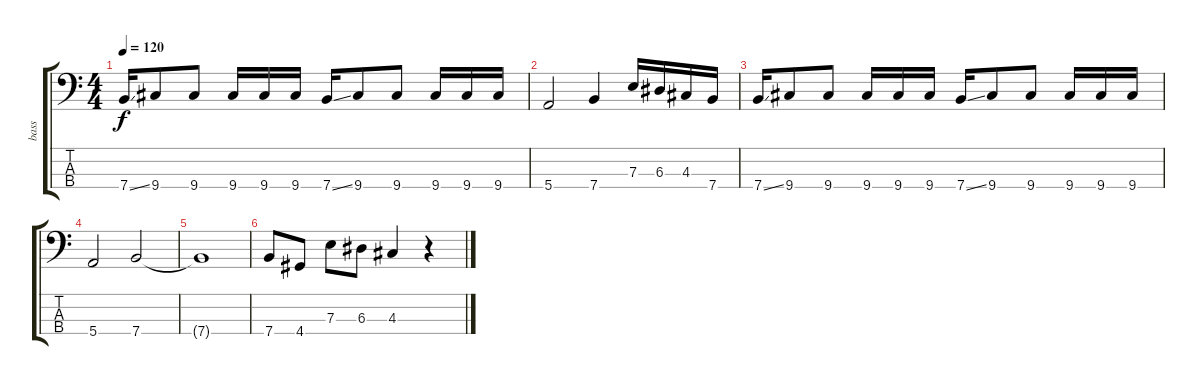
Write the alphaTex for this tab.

\track ("bass" "bass") {instrument electricbassfinger}
\staff {score tabs}
\tuning (G2 D2 A1 E1) {hide}
\ts (4 4)
\tempo 120
\clef f4
\ks c
7.4{ss}.16{dy f} 9.4.8 9.4.8 9.4.16 9.4.16 9.4.16 7.4{ss}.16 9.4.8 9.4.8 9.4.16 9.4.16 9.4.16 |
5.4.2 7.4.4 7.3.16 6.3.16 4.3.16 7.4.16 |
7.4{ss}.16 9.4.8 9.4.8 9.4.16 9.4.16 9.4.16 7.4{ss}.16 9.4.8 9.4.8 9.4.16 9.4.16 9.4.16 |
5.4.2 7.4.2 |
7.4{t}.1 |
7.4.8 4.4.8 7.3.8 6.3.8 4.3.4 r.4
